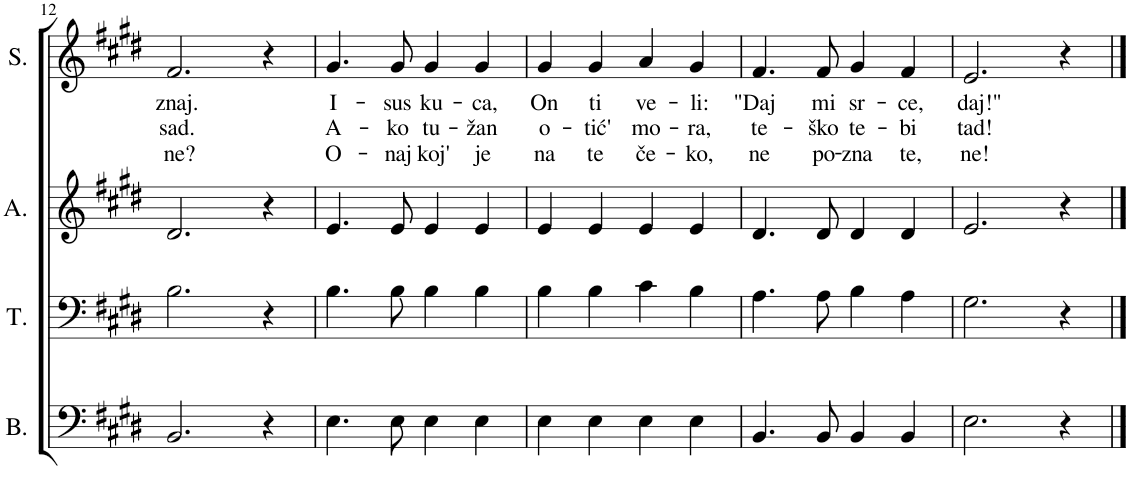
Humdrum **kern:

**kern	**kern	**kern	**kern	**text	**text	**text
*part4	*part3	*part2	*part1	*part1	*part1	*part1
*staff4	*staff3	*staff2	*staff1	*staff1	*staff1	*staff1
*I"Bass	*I"Tenor	*I"Alto	*I"Soprano	*	*	*
*I'B.	*I'T.	*I'A.	*I'S.	*	*	*
!!LO:PB:g=z
*clefF4	*clefF4	*clefG2	*clefG2	*	*	*
*k[f#c#g#d#]	*k[f#c#g#d#]	*k[f#c#g#d#]	*k[f#c#g#d#]	*	*	*
*M4/4	*M4/4	*M4/4	*M4/4	*	*	*
=12	=12	=12	=12	=12	=12	=12
!	!	!	!	!LO:LY:b	!LO:LY:b	!LO:LY:b
2.BB/	2.B\	2.d#/	2.f#/	znaj.	sad.	ne?
4r	4r	4r	4r	.	.	.
=13	=13	=13	=13	=13	=13	=13
!	!	!	!	!LO:LY:b	!LO:LY:b	!LO:LY:b
4.E\	4.B\	4.e/	4.g#/	I-	A-	O-
!	!	!	!	!LO:LY:b	!LO:LY:b	!LO:LY:b
8E\	8B\	8e/	8g#/	-sus	-ko	-naj
!	!	!	!	!LO:LY:b	!LO:LY:b	!LO:LY:b
4E\	4B\	4e/	4g#/	ku-	tu-	koj'
!	!	!	!	!LO:LY:b	!LO:LY:b	!LO:LY:b
4E\	4B\	4e/	4g#/	-ca,	-žan	je
=14	=14	=14	=14	=14	=14	=14
!	!	!	!	!LO:LY:b	!LO:LY:b	!LO:LY:b
4E\	4B\	4e/	4g#/	On	o-	na
!	!	!	!	!LO:LY:b	!LO:LY:b	!LO:LY:b
4E\	4B\	4e/	4g#/	ti	-tić'	te
!	!	!	!	!LO:LY:b	!LO:LY:b	!LO:LY:b
4E\	4c#\	4e/	4a/	ve-	mo-	če-
!	!	!	!	!LO:LY:b	!LO:LY:b	!LO:LY:b
4E\	4B\	4e/	4g#/	-li:	-ra,	-ko,
=15	=15	=15	=15	=15	=15	=15
!	!	!	!	!LO:LY:b	!LO:LY:b	!LO:LY:b
4.BB/	4.A\	4.d#/	4.f#/	"Daj	te-	ne
!	!	!	!	!LO:LY:b	!LO:LY:b	!LO:LY:b
8BB/	8A\	8d#/	8f#/	mi	-ško	po-
!	!	!	!	!LO:LY:b	!LO:LY:b	!LO:LY:b
4BB/	4B\	4d#/	4g#/	sr-	te-	-zna
!	!	!	!	!LO:LY:b	!LO:LY:b	!LO:LY:b
4BB/	4A\	4d#/	4f#/	-ce,	-bi	te,
=16	=16	=16	=16	=16	=16	=16
!	!	!	!	!LO:LY:b	!LO:LY:b	!LO:LY:b
2.E\	2.G#\	2.e/	2.e/	daj!"	tad!	ne!
4r	4r	4r	4r	.	.	.
==	==	==	==	==	==	==
*-	*-	*-	*-	*-	*-	*-
